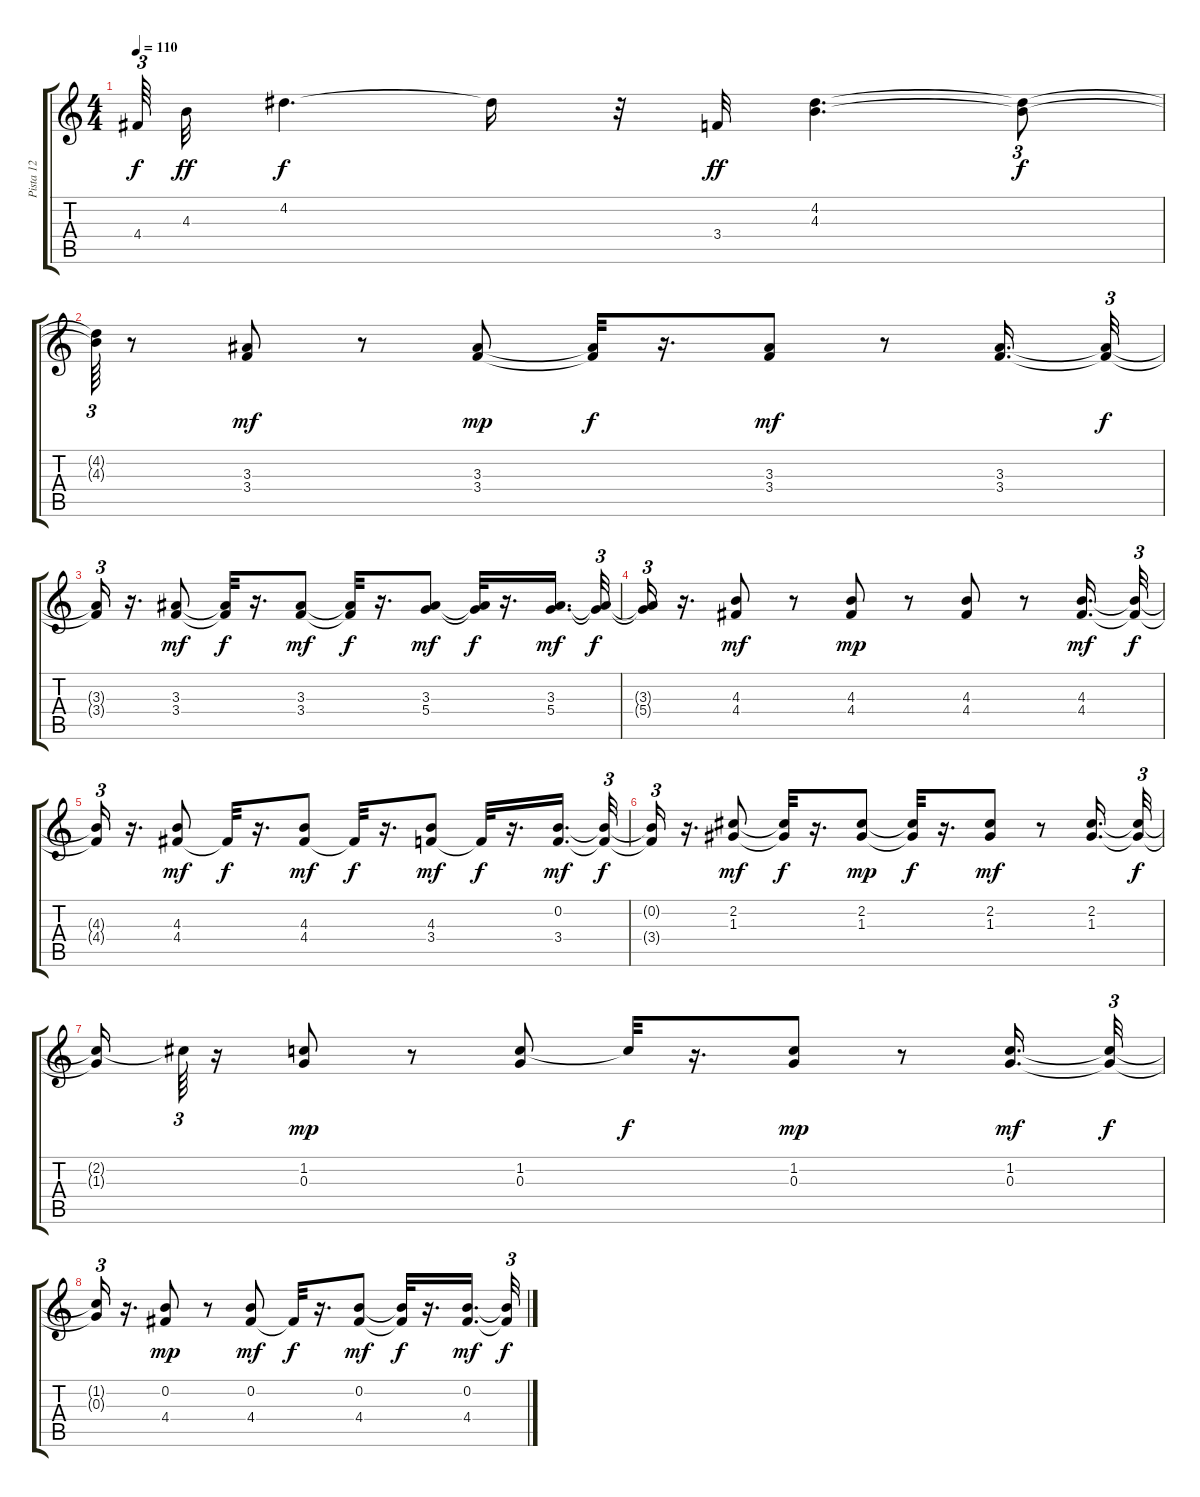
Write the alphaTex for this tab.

\track ("Pista 12" "Pista 12") {solo instrument acousticguitarnylon}
\staff {score tabs}
\tuning (E4 B3 G3 D3 A2 E2) {hide}
\ts (4 4)
\tempo 110
\clef g2
\ks c
4.4{t}.64{tu (3 2) dy f} 4.3.32{dy ff} 4.2.4{d dy f} 4.2{t}.16 r.32 3.4.32{dy ff} (4.2 4.3).4{d} (4.2{t} 4.3{t}).8{tu (3 2) dy f} |
(4.2{t} 4.3{t}).64{tu (3 2)} r.8 (3.3 3.4).8{dy mf} r.8 (3.3 3.4).8{dy mp} (3.3{t} 3.4{t}).32{dy f} r.16{d} (3.3 3.4).8{dy mf} r.8 (3.3 3.4).16{d} (3.3{t} 3.4{t}).32{tu (3 2) dy f} |
(3.3{t} 3.4{t}).16{tu (3 2)} r.16{d} (3.3 3.4).8{dy mf} (3.3{t} 3.4{t}).32{dy f} r.16{d} (3.3 3.4).8{dy mf} (3.3{t} 3.4{t}).32{dy f} r.16{d} (3.3 5.4).8{dy mf} (3.3{t} 5.4{t}).32{dy f} r.16{d} (3.3 5.4).16{d dy mf} (3.3{t} 5.4{t}).32{tu (3 2) dy f} |
(3.3{t} 5.4{t}).16{tu (3 2)} r.16{d} (4.3 4.4).8{dy mf} r.8 (4.3 4.4).8{dy mp} r.8 (4.3 4.4).8 r.8 (4.3 4.4).16{d dy mf} (4.3{t} 4.4{t}).32{tu (3 2) dy f} |
(4.3{t} 4.4{t}).16{tu (3 2)} r.16{d} (4.3 4.4).8{dy mf} 4.4{t}.32{dy f} r.16{d} (4.3 4.4).8{dy mf} 4.4{t}.32{dy f} r.16{d} (4.3 3.4).8{dy mf} 3.4{t}.32{dy f} r.16{d} (0.2 3.4).16{d dy mf} (0.2{t} 3.4{t}).32{tu (3 2) dy f} |
(0.2{t} 3.4{t}).16{tu (3 2)} r.16{d} (2.2 1.3).8{dy mf} (2.2{t} 1.3{t}).32{dy f} r.16{d} (2.2 1.3).8{dy mp} (2.2{t} 1.3{t}).32{dy f} r.16{d} (2.2 1.3).8{dy mf} r.8 (2.2 1.3).16{d} (2.2{t} 1.3{t}).32{tu (3 2) dy f} |
(2.2{t} 1.3{t}).16 2.2{t}.64{tu (3 2)} r.16 (1.2 0.3).8{dy mp} r.8 (1.2 0.3).8 1.2{t}.32{dy f} r.16{d} (1.2 0.3).8{dy mp} r.8 (1.2 0.3).16{d dy mf} (1.2{t} 0.3{t}).32{tu (3 2) dy f} |
(1.2{t} 0.3{t}).16{tu (3 2)} r.16{d} (0.2 4.4).8{dy mp} r.8 (0.2 4.4).8{dy mf} 4.4{t}.32{dy f} r.16{d} (0.2 4.4).8{dy mf} (0.2{t} 4.4{t}).32{dy f} r.16{d} (0.2 4.4).16{d dy mf} (0.2{t} 4.4{t}).32{tu (3 2) dy f}
